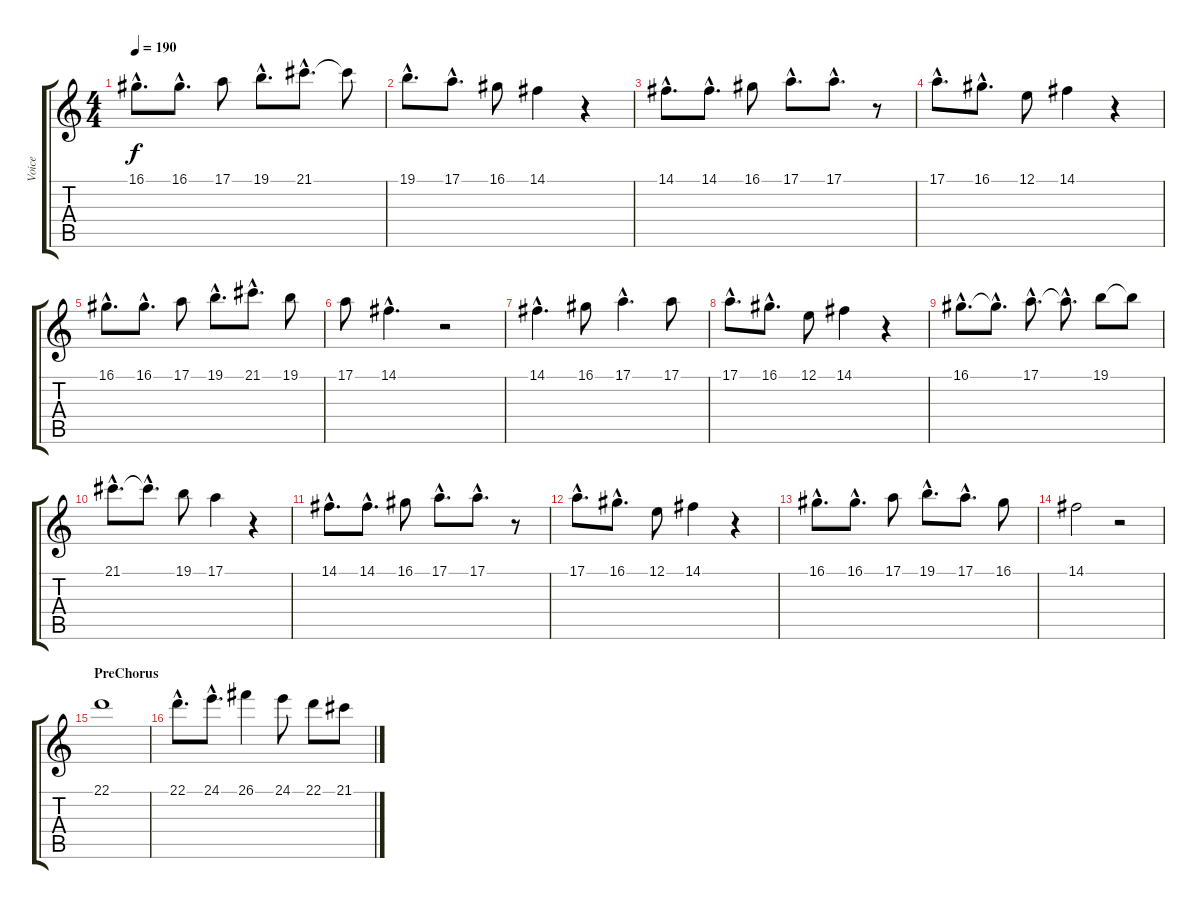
\track ("Voice" "Voice") {instrument lead6voice}
\staff {score tabs}
\tuning (E4 B3 G3 D3 A2 E2) {hide}
\ts (4 4)
\tempo 190
\clef g2
\ks c
16.1{hac}.8{d dy f} 16.1{hac}.8{d} 17.1.8 19.1{hac}.8{d} 21.1{hac}.8{d} 21.1{t}.8 |
19.1{hac}.8{d} 17.1{hac}.8{d} 16.1.8 14.1.4 r.4 |
14.1{hac}.8{d} 14.1{hac}.8{d} 16.1.8 17.1{hac}.8{d} 17.1{hac}.8{d} r.8 |
17.1{hac}.8{d} 16.1{hac}.8{d} 12.1.8 14.1.4 r.4 |
16.1{hac}.8{d} 16.1{hac}.8{d} 17.1.8 19.1{hac}.8{d} 21.1{hac}.8{d} 19.1.8 |
17.1.8 14.1{hac}.4{d} r.2 |
14.1{hac}.4{d} 16.1.8 17.1{hac}.4{d} 17.1.8 |
17.1{hac}.8{d} 16.1{hac}.8{d} 12.1.8 14.1.4 r.4 |
16.1{hac}.8{d} 16.1{hac t}.8{d} 17.1{hac}.8{d} 17.1{hac t}.8{d} 19.1.8 19.1{t}.8 |
21.1{hac}.8{d} 21.1{hac t}.8{d} 19.1.8 17.1.4 r.4 |
14.1{hac}.8{d} 14.1{hac}.8{d} 16.1.8 17.1{hac}.8{d} 17.1{hac}.8{d} r.8 |
17.1{hac}.8{d} 16.1{hac}.8{d} 12.1.8 14.1.4 r.4 |
16.1{hac}.8{d} 16.1{hac}.8{d} 17.1.8 19.1{hac}.8{d} 17.1{hac}.8{d} 16.1.8 |
14.1.2 r.2 |
\section ("" "PreChorus")
22.1.1 |
22.1{hac}.8{d} 24.1{hac}.8{d} 26.1.4 24.1.8 22.1.8 21.1.8
